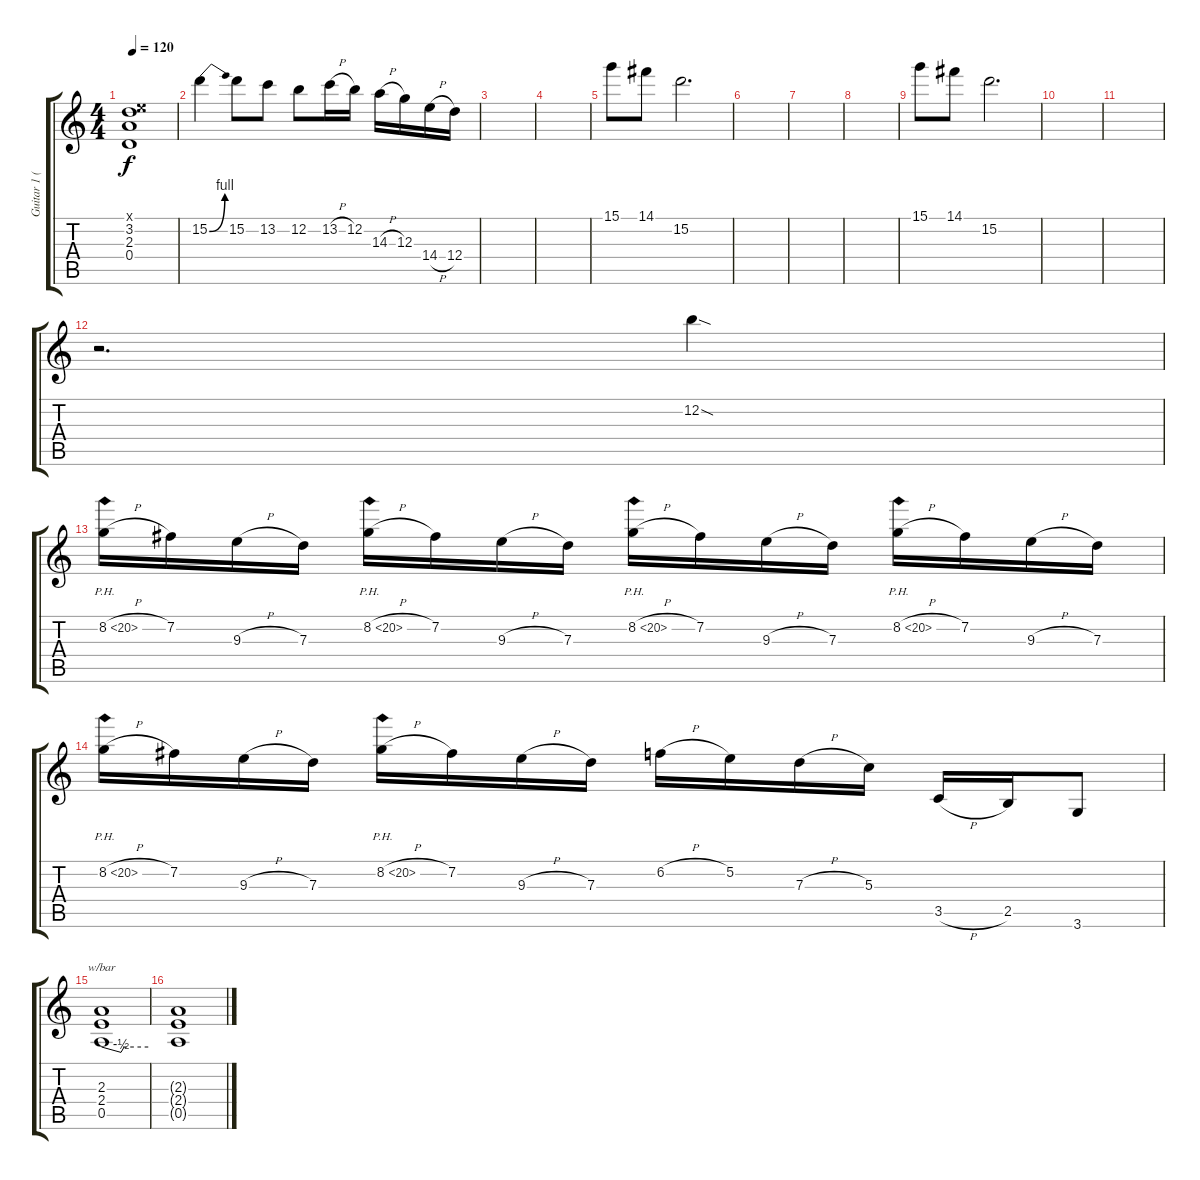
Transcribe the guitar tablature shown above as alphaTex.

\track ("Guitar 1 (Randy Rhoads)" "Guitar 1 (") {instrument distortionguitar}
\staff {score tabs}
\tuning (E4 B3 G3 D3 A2 E2) {hide}
\ts (4 4)
\tempo 120
\clef g2
\ks c
(0.1{x} 3.2 2.3 0.4).1{dy f} |
15.2{be (bend 0 0 60 4)}.4 15.2.8 13.2.8 12.2.8 13.2{h}.16 12.2.16 14.3{h}.16 12.3.16 14.4{h}.16 12.4.16 |
|
|
15.1.8 14.1.8 15.2.2{d} |
|
|
|
15.1.8 14.1.8 15.2.2{d} |
|
|
r.2{d} 12.2{sod}.4 |
8.2{ph 12 h}.16 7.2.16 9.3{h}.16 7.3.16 8.2{ph 12 h}.16 7.2.16 9.3{h}.16 7.3.16 8.2{ph 12 h}.16 7.2.16 9.3{h}.16 7.3.16 8.2{ph 12 h}.16 7.2.16 9.3{h}.16 7.3.16 |
8.2{ph 12 h}.16 7.2.16 9.3{h}.16 7.3.16 8.2{ph 12 h}.16 7.2.16 9.3{h}.16 7.3.16 6.2{h}.16 5.2.16 7.3{h}.16 5.3.16 3.5{h}.16 2.5.16 3.6.8 |
(2.3 2.4 0.5).1{tbe (custom default 0 0 25 -2 29 0 60 0)} |
(2.3{t} 2.4{t} 0.5{t}).1
